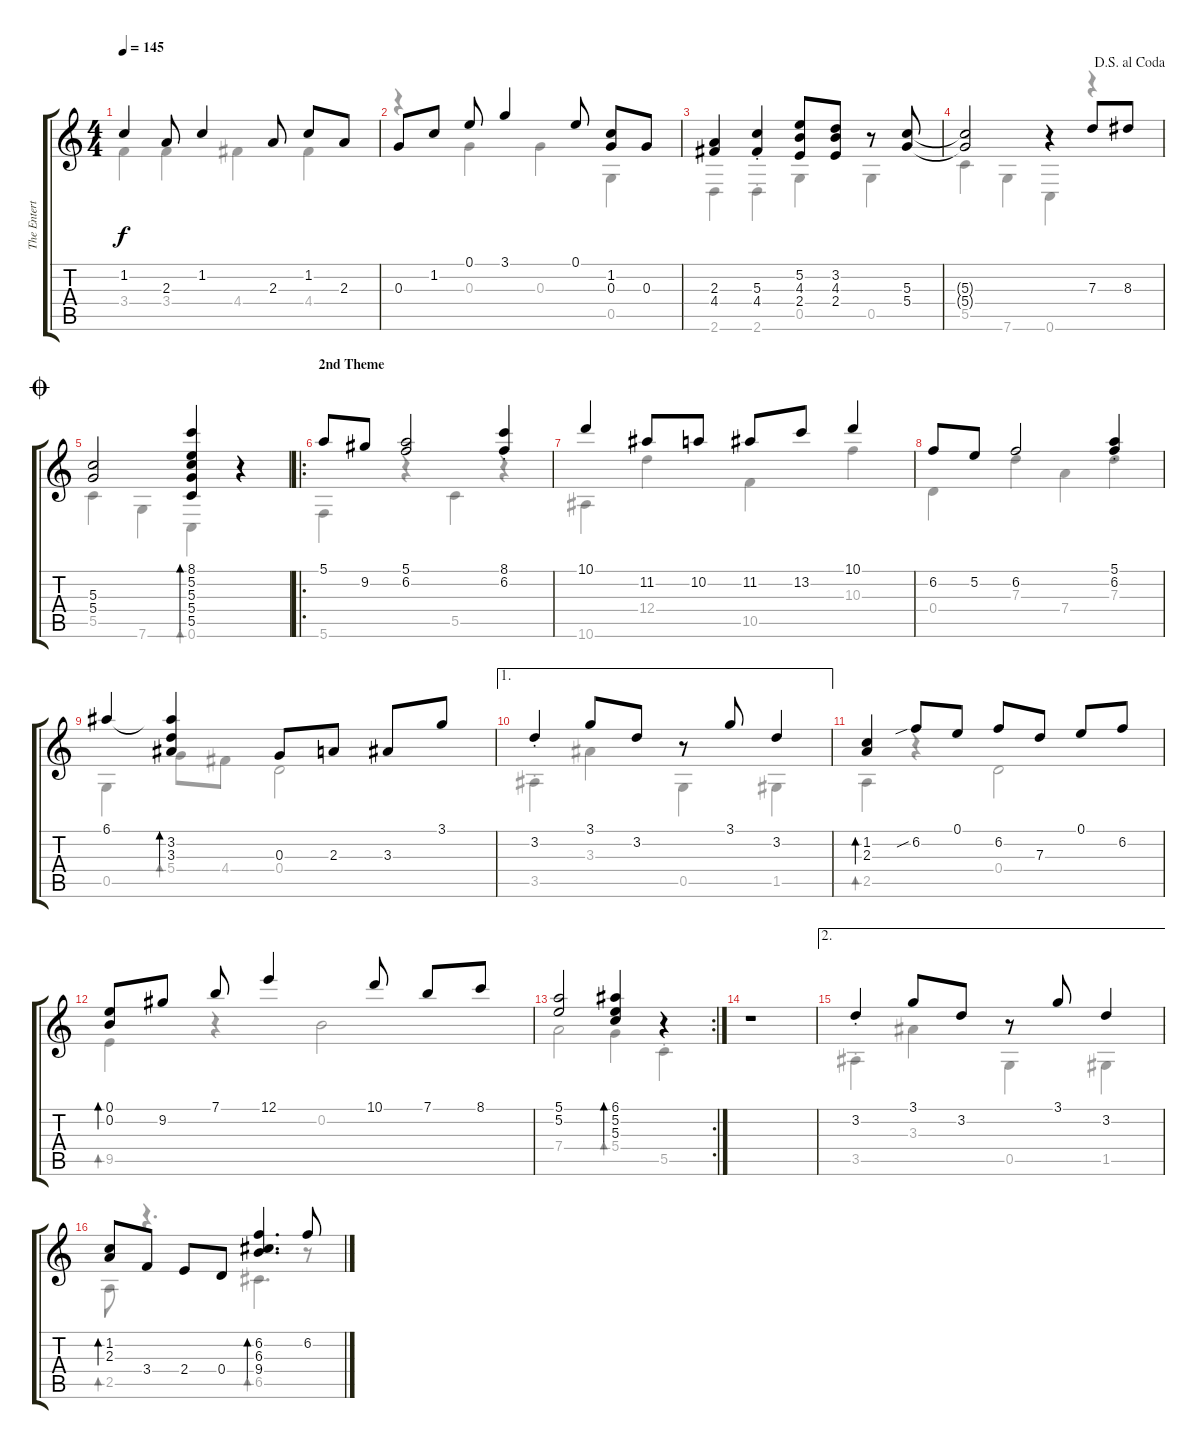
\track ("The Entertainer" "The Entert") {instrument acousticguitarnylon}
\staff {score tabs}
\tuning (E4 B3 G3 D3 G2 C2) {hide}
\voice
\ts (4 4)
\tempo 145
\clef g2
\ks c
1.2.4{dy f} 2.3.8 1.2.4 2.3.8 1.2.8 2.3.8 |
0.3.8 1.2.8 0.1.8 3.1.4 0.1.8 (1.2 0.3).8 0.3.8 |
(2.3 4.4).4 (5.3{st} 4.4{st}).4 (5.2 4.3 2.4).8 (3.2 4.3 2.4).8 r.8 (5.3 5.4).8 |
\jump dalsegnoalcoda
(5.3{t} 5.4{t}).2 r.4 7.3.8 8.3.8 |
\jump coda
(5.3 5.4).2 (8.1 5.2 5.3 5.4 5.5).4{bd 30} r.4 |
\ro
\section ("" "2nd Theme")
5.1.8 9.2.8 (5.1 6.2).2 (8.1{st} 6.2{st}).4 |
10.1.4 11.2.8 10.2.8 11.2.8 13.2.8 10.1.4 |
6.2.8 5.2.8 6.2.2 (5.1{st} 6.2{st}).4 |
6.1.4 (6.1{t} 3.2 3.3).4{bd 30} 0.3.8 2.3.8 3.3.8 3.1.8 |
\ae 1
3.2{st}.4 3.1.8 3.2.8 r.8 3.1.8 3.2.4 |
(1.2 2.3).4{bd 30} 6.2{sib}.8 0.1.8 6.2.8 7.3.8 0.1.8 6.2.8 |
(0.1 0.2).8{bd 30} 9.2.8 7.1.8 12.1.4 10.1.8 7.1.8 8.1.8 |
\rc 2
(5.1 5.2).2 (6.1 5.2 5.3).4{bd 30} r.4 |
r.1 |
\ae 2
3.2{st}.4 3.1.8 3.2.8 r.8 3.1.8 3.2.4 |
(1.2 2.3).8{bd 30} 3.4.8 2.4.8 0.4.8 (6.2 6.3 9.4).4{d bd 30} 6.2.8
\voice
\clef g2
\ottava regular
\simile none
\ks c
3.4.4{dy f} 3.4.4 4.4.4 4.4.4 |
r.4 0.3.4 0.3.4 0.5.4 |
2.6.4 2.6{st}.4 0.5.4 0.5.4 |
5.5.4 7.6.4 0.6.4 r.4 |
5.5.4 7.6.4 0.6.4{bd 30} r.4 |
5.6.4 r.4 5.5.4 r.4 |
10.6.4 12.4.4 10.5.4 10.3.4 |
0.4.4 7.3.4 7.4.4 7.3{st}.4 |
0.5.4 5.4.8{bd 30} 4.4.8 0.4.2 |
3.5{st}.4 3.3.4 0.5.4 1.5.4 |
2.5.4{bd 30} r.4 0.4.2 |
9.5.4{bd 30} r.4 0.2.2 |
7.4.2 5.4.4{bd 30} 5.5{st}.4 |
|
3.5{st}.4 3.3.4 0.5.4 1.5.4 |
2.5.8{bd 30} r.4{d} 6.5.4{d bd 30} r.8
